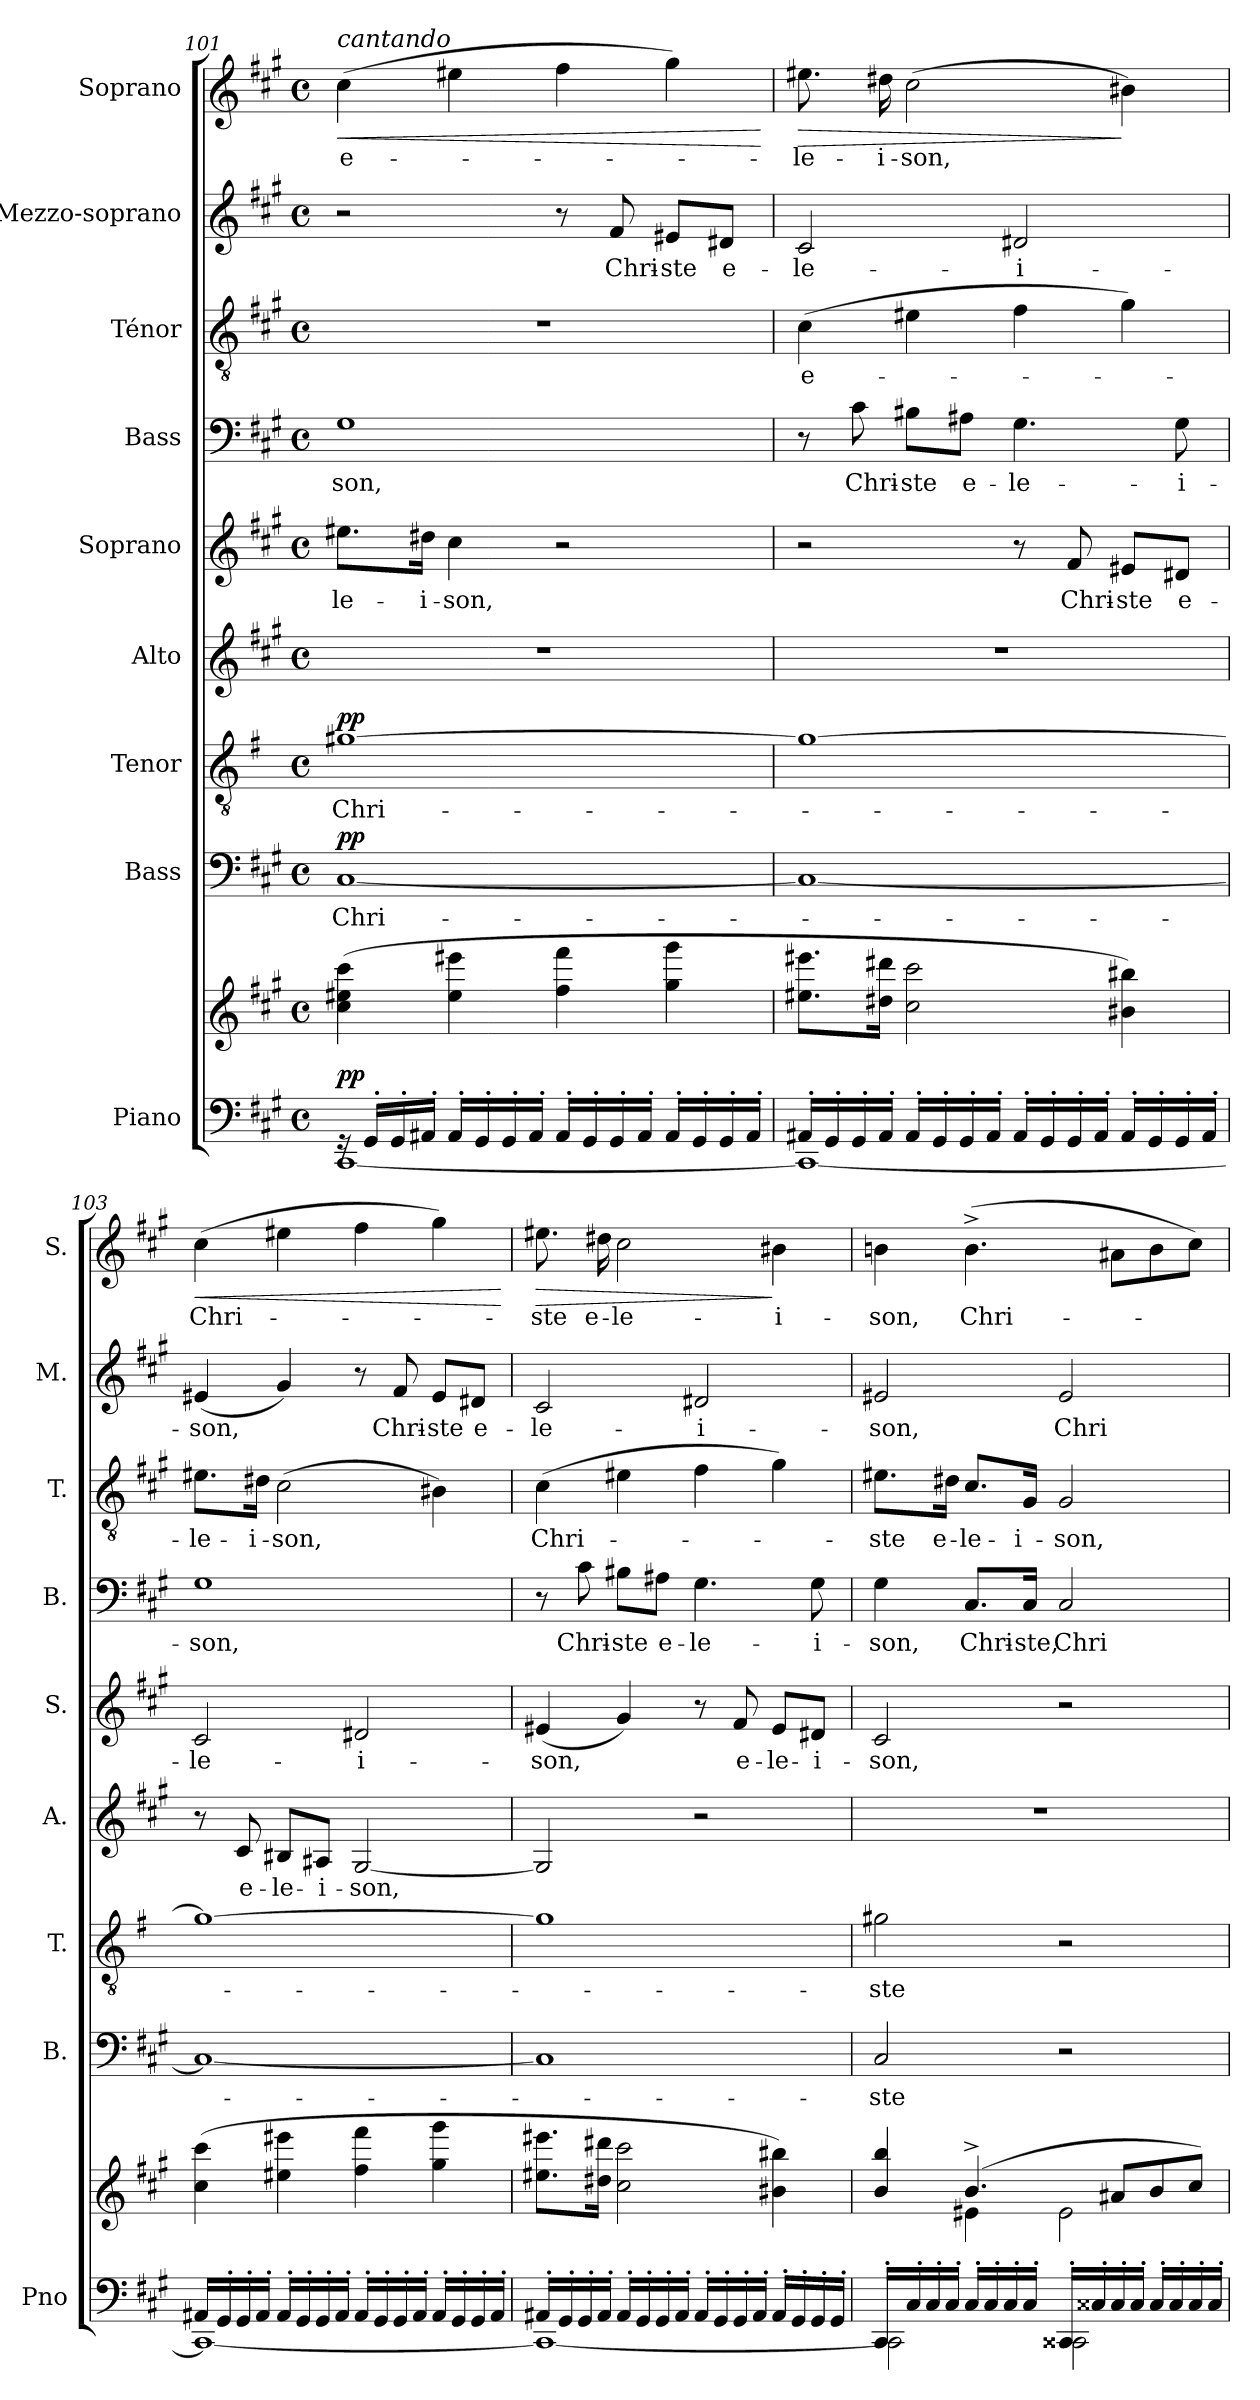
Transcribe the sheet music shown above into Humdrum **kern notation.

**kern	**kern	**dynam	**kern	**text	**dynam	**kern	**text	**dynam	**kern	**text	**kern	**text	**kern	**text	**kern	**text	**kern	**text	**kern	**text	**dynam
*part9	*part9	*part9	*part8	*part8	*part8	*part7	*part7	*part7	*part6	*part6	*part5	*part5	*part4	*part4	*part3	*part3	*part2	*part2	*part1	*part1	*part1
*staff10	*staff9	*staff9/10	*staff8	*staff8	*staff8	*staff7	*staff7	*staff7	*staff6	*staff6	*staff5	*staff5	*staff4	*staff4	*staff3	*staff3	*staff2	*staff2	*staff1	*staff1	*staff1
*I"Piano	*	*	*I"Bass	*	*	*I"Tenor	*	*	*I"Alto	*	*I"Soprano	*	*I"Bass	*	*I"Ténor	*	*I"Mezzo-soprano	*	*I"Soprano	*	*
*I'Pno	*	*	*I'B.	*	*	*I'T.	*	*	*I'A.	*	*I'S.	*	*I'B.	*	*I'T.	*	*I'M.	*	*I'S.	*	*
*clefF4	*clefG2	*	*clefF4	*	*	*clefGv2	*	*	*clefG2	*	*clefG2	*	*clefF4	*	*clefGv2	*	*clefG2	*	*clefG2	*	*
*	*	*	*	*	*	*ITrd8c14	*	*	*	*	*	*	*	*	*	*	*	*	*	*	*
*k[f#c#g#]	*k[f#c#g#]	*	*k[f#c#g#]	*	*	*k[f#]	*	*	*k[f#c#g#]	*	*k[f#c#g#]	*	*k[f#c#g#]	*	*k[f#c#g#]	*	*k[f#c#g#]	*	*k[f#c#g#]	*	*
*M4/4	*M4/4	*	*M4/4	*	*	*M4/4	*	*	*M4/4	*	*M4/4	*	*M4/4	*	*M4/4	*	*M4/4	*	*M4/4	*	*
*met(c)	*met(c)	*	*met(c)	*	*	*met(c)	*	*	*met(c)	*	*met(c)	*	*met(c)	*	*met(c)	*	*met(c)	*	*met(c)	*	*
=101	=101	=101	=101	=101	=101	=101	=101	=101	=101	=101	=101	=101	=101	=101	=101	=101	=101	=101	=101	=101	=101
*^	*	*	*	*	*	*	*	*	*	*	*	*	*	*	*	*	*	*	*	*	*
!	!	!	!	!	!	!	!	!	!	!	!	!	!	!	!	!	!	!	!	!LO:TX:a:i:t=cantando	!	!
!	!	!	!LO:DY:a=2	!	!LO:LY:b	!LO:DY:a	!	!LO:LY:b	!LO:DY:a	!	!	!	!LO:LY:b	!	!LO:LY:b	!	!	!	!	!	!LO:LY:b	!LO:HP:b
16rGG	[1CC#	(4cc#\ 4ee#X\ 4ccc#\	pp	[1C#	Chri-	pp	[1G#Xi	Chri-	pp	1r	.	8.ee#X\L	-le-	1G#	-son,	1r	.	2r	.	(4cc#\	e-	<
16GG#'/LL	.	.	.	.	.	.	.	.	.	.	.	.	.	.	.	.	.	.	.	.	.	.
16GG#'/	.	.	.	.	.	.	.	.	.	.	.	.	.	.	.	.	.	.	.	.	.	.
!	!	!	!	!	!	!	!	!	!	!	!	!	!LO:LY:b	!	!	!	!	!	!	!	!	!
16AA#X'/JJ	.	.	.	.	.	.	.	.	.	.	.	16dd#X\Jk	-i-	.	.	.	.	.	.	.	.	.
!	!	!	!	!	!	!	!	!	!	!	!	!	!LO:LY:b	!	!	!	!	!	!	!	!	!
16AA#'/LL	.	4ee#\ 4eee#X\	.	.	.	.	.	.	.	.	.	4cc#\	-son,	.	.	.	.	.	.	4ee#X\	.	.
16GG#'/	.	.	.	.	.	.	.	.	.	.	.	.	.	.	.	.	.	.	.	.	.	.
16GG#'/	.	.	.	.	.	.	.	.	.	.	.	.	.	.	.	.	.	.	.	.	.	.
16AA#'/JJ	.	.	.	.	.	.	.	.	.	.	.	.	.	.	.	.	.	.	.	.	.	.
16AA#'/LL	.	4ff#\ 4fff#\	.	.	.	.	.	.	.	.	.	2r	.	.	.	.	.	8r	.	4ff#\	.	.
16GG#'/	.	.	.	.	.	.	.	.	.	.	.	.	.	.	.	.	.	.	.	.	.	.
!	!	!	!	!	!	!	!	!	!	!	!	!	!	!	!	!	!	!	!LO:LY:b	!	!	!
16GG#'/	.	.	.	.	.	.	.	.	.	.	.	.	.	.	.	.	.	8f#/	Chri-	.	.	.
16AA#'/JJ	.	.	.	.	.	.	.	.	.	.	.	.	.	.	.	.	.	.	.	.	.	.
!	!	!	!	!	!	!	!	!	!	!	!	!	!	!	!	!	!	!	!LO:LY:b	!	!	!
16AA#'/LL	.	4gg#\ 4ggg#\	.	.	.	.	.	.	.	.	.	.	.	.	.	.	.	8e#X/L	-ste	4gg#\)	.	.
16GG#'/	.	.	.	.	.	.	.	.	.	.	.	.	.	.	.	.	.	.	.	.	.	.
!	!	!	!	!	!	!	!	!	!	!	!	!	!	!	!	!	!	!	!LO:LY:b	!	!	!
16GG#'/	.	.	.	.	.	.	.	.	.	.	.	.	.	.	.	.	.	8d#X/J	e-	.	.	.
16AA#'/JJ	.	.	.	.	.	.	.	.	.	.	.	.	.	.	.	.	.	.	.	.	.	.
*v	*v	*	*	*	*	*	*	*	*	*	*	*	*	*	*	*	*	*	*	*	*	*
.	.	.	.	.	.	.	.	.	.	.	.	.	.	.	.	.	.	.	.	.	[
!!LO:PB:g=z
=102	=102	=102	=102	=102	=102	=102	=102	=102	=102	=102	=102	=102	=102	=102	=102	=102	=102	=102	=102	=102	=102
*^	*	*	*	*	*	*	*	*	*	*	*	*	*	*	*	*	*	*	*	*	*
!	!	!	!	!	!	!	!	!	!	!	!	!	!	!	!	!	!LO:LY:b	!	!LO:LY:b	!	!LO:LY:b	!LO:HP:b
16AA#X'/LL	1CC#_	8.ee#X\ 8.eee#X\L	.	1C#_	.	.	1G#i_	.	.	1r	.	2r	.	8r	.	(4c#\	e-	2c#/	-le-	8.ee#X\	-le-	>
16GG#'/	.	.	.	.	.	.	.	.	.	.	.	.	.	.	.	.	.	.	.	.	.	.
!	!	!	!	!	!	!	!	!	!	!	!	!	!	!	!LO:LY:b	!	!	!	!	!	!	!
16GG#'/	.	.	.	.	.	.	.	.	.	.	.	.	.	8c#\	Chri-	.	.	.	.	.	.	.
!	!	!	!	!	!	!	!	!	!	!	!	!	!	!	!	!	!	!	!	!	!LO:LY:b	!
16AA#'/JJ	.	16dd#X\ 16ddd#X\Jk	.	.	.	.	.	.	.	.	.	.	.	.	.	.	.	.	.	16dd#X\	-i-	.
!	!	!	!	!	!	!	!	!	!	!	!	!	!	!	!LO:LY:b	!	!	!	!	!	!LO:LY:b	!
16AA#'/LL	.	2cc#\ 2ccc#\	.	.	.	.	.	.	.	.	.	.	.	8B#X\L	-ste	4e#X\	.	.	.	(2cc#\	-son,	.
16GG#'/	.	.	.	.	.	.	.	.	.	.	.	.	.	.	.	.	.	.	.	.	.	.
!	!	!	!	!	!	!	!	!	!	!	!	!	!	!	!LO:LY:b	!	!	!	!	!	!	!
16GG#'/	.	.	.	.	.	.	.	.	.	.	.	.	.	8A#X\J	e-	.	.	.	.	.	.	.
16AA#'/JJ	.	.	.	.	.	.	.	.	.	.	.	.	.	.	.	.	.	.	.	.	.	.
!	!	!	!	!	!	!	!	!	!	!	!	!	!	!	!LO:LY:b	!	!	!	!LO:LY:b	!	!	!
16AA#'/LL	.	.	.	.	.	.	.	.	.	.	.	8r	.	4.G#\	-le-	4f#\	.	2d#X/	-i-	.	.	.
16GG#'/	.	.	.	.	.	.	.	.	.	.	.	.	.	.	.	.	.	.	.	.	.	.
!	!	!	!	!	!	!	!	!	!	!	!	!	!LO:LY:b	!	!	!	!	!	!	!	!	!
16GG#'/	.	.	.	.	.	.	.	.	.	.	.	8f#/	Chri-	.	.	.	.	.	.	.	.	.
16AA#'/JJ	.	.	.	.	.	.	.	.	.	.	.	.	.	.	.	.	.	.	.	.	.	.
!	!	!	!	!	!	!	!	!	!	!	!	!	!LO:LY:b	!	!	!	!	!	!	!	!	!
16AA#'/LL	.	4b#X\ 4bb#X\)	.	.	.	.	.	.	.	.	.	8e#X/L	-ste	.	.	4g#\)	.	.	.	4b#X\)	.	]
16GG#'/	.	.	.	.	.	.	.	.	.	.	.	.	.	.	.	.	.	.	.	.	.	.
!	!	!	!	!	!	!	!	!	!	!	!	!	!LO:LY:b	!	!LO:LY:b	!	!	!	!	!	!	!
16GG#'/	.	.	.	.	.	.	.	.	.	.	.	8d#X/J	e-	8G#\	-i-	.	.	.	.	.	.	.
16AA#'/JJ	.	.	.	.	.	.	.	.	.	.	.	.	.	.	.	.	.	.	.	.	.	.
=103	=103	=103	=103	=103	=103	=103	=103	=103	=103	=103	=103	=103	=103	=103	=103	=103	=103	=103	=103	=103	=103	=103
!	!	!	!	!	!	!	!	!	!	!	!	!	!LO:LY:b	!	!LO:LY:b	!	!LO:LY:b	!	!LO:LY:b	!	!LO:LY:b	!LO:HP:b
16AA#X/LL	1CC#_	(4cc#\ 4ccc#\	.	1C#_	.	.	1G#i_	.	.	8r	.	2c#/	-le-	1G#	-son,	8.e#X\L	-le-	(4e#X/	-son,	(4cc#\	Chri-	<
16GG#'/	.	.	.	.	.	.	.	.	.	.	.	.	.	.	.	.	.	.	.	.	.	.
!	!	!	!	!	!	!	!	!	!	!	!LO:LY:b	!	!	!	!	!	!	!	!	!	!	!
16GG#'/	.	.	.	.	.	.	.	.	.	8c#/	e-	.	.	.	.	.	.	.	.	.	.	.
!	!	!	!	!	!	!	!	!	!	!	!	!	!	!	!	!	!LO:LY:b	!	!	!	!	!
16AA#'/JJ	.	.	.	.	.	.	.	.	.	.	.	.	.	.	.	16d#X\Jk	-i-	.	.	.	.	.
!	!	!	!	!	!	!	!	!	!	!	!LO:LY:b	!	!	!	!	!	!LO:LY:b	!	!	!	!	!
16AA#'/LL	.	4ee#X\ 4eee#X\	.	.	.	.	.	.	.	8B#X/L	-le-	.	.	.	.	(2c#\	-son,	4g#/)	.	4ee#X\	.	.
16GG#'/	.	.	.	.	.	.	.	.	.	.	.	.	.	.	.	.	.	.	.	.	.	.
!	!	!	!	!	!	!	!	!	!	!	!LO:LY:b	!	!	!	!	!	!	!	!	!	!	!
16GG#'/	.	.	.	.	.	.	.	.	.	8A#X/J	-i-	.	.	.	.	.	.	.	.	.	.	.
16AA#'/JJ	.	.	.	.	.	.	.	.	.	.	.	.	.	.	.	.	.	.	.	.	.	.
!	!	!	!	!	!	!	!	!	!	!	!LO:LY:b	!	!LO:LY:b	!	!	!	!	!	!	!	!	!
16AA#'/LL	.	4ff#\ 4fff#\	.	.	.	.	.	.	.	[2G#/	-son,	2d#X/	-i-	.	.	.	.	8r	.	4ff#\	.	.
16GG#'/	.	.	.	.	.	.	.	.	.	.	.	.	.	.	.	.	.	.	.	.	.	.
!	!	!	!	!	!	!	!	!	!	!	!	!	!	!	!	!	!	!	!LO:LY:b	!	!	!
16GG#'/	.	.	.	.	.	.	.	.	.	.	.	.	.	.	.	.	.	8f#/	Chri-	.	.	.
16AA#'/JJ	.	.	.	.	.	.	.	.	.	.	.	.	.	.	.	.	.	.	.	.	.	.
!	!	!	!	!	!	!	!	!	!	!	!	!	!	!	!	!	!	!	!LO:LY:b	!	!	!
16AA#'/LL	.	4gg#\ 4ggg#\	.	.	.	.	.	.	.	.	.	.	.	.	.	4B#X\)	.	8e#/L	-ste	4gg#\)	.	.
16GG#'/	.	.	.	.	.	.	.	.	.	.	.	.	.	.	.	.	.	.	.	.	.	.
!	!	!	!	!	!	!	!	!	!	!	!	!	!	!	!	!	!	!	!LO:LY:b	!	!	!
16GG#'/	.	.	.	.	.	.	.	.	.	.	.	.	.	.	.	.	.	8d#X/J	e-	.	.	.
16AA#'/JJ	.	.	.	.	.	.	.	.	.	.	.	.	.	.	.	.	.	.	.	.	.	.
*v	*v	*	*	*	*	*	*	*	*	*	*	*	*	*	*	*	*	*	*	*	*	*
.	.	.	.	.	.	.	.	.	.	.	.	.	.	.	.	.	.	.	.	.	[
=104	=104	=104	=104	=104	=104	=104	=104	=104	=104	=104	=104	=104	=104	=104	=104	=104	=104	=104	=104	=104	=104
*^	*	*	*	*	*	*	*	*	*	*	*	*	*	*	*	*	*	*	*	*	*
!	!	!	!	!	!	!	!	!	!	!	!	!	!LO:LY:b	!	!	!	!LO:LY:b	!	!LO:LY:b	!	!LO:LY:b	!LO:HP:b
16AA#X'/LL	1CC#_	8.ee#X\ 8.eee#X\L	.	1C#]	.	.	1G#i]	.	.	2G#/]	.	(>4e#X/	-son,	8r	.	(4c#\	Chri-	2c#/	-le-	8.ee#X\	-ste	>
16GG#'/	.	.	.	.	.	.	.	.	.	.	.	.	.	.	.	.	.	.	.	.	.	.
!	!	!	!	!	!	!	!	!	!	!	!	!	!	!	!LO:LY:b	!	!	!	!	!	!	!
16GG#'/	.	.	.	.	.	.	.	.	.	.	.	.	.	8c#\	Chri-	.	.	.	.	.	.	.
!	!	!	!	!	!	!	!	!	!	!	!	!	!	!	!	!	!	!	!	!	!LO:LY:b	!
16AA#'/JJ	.	16dd#X\ 16ddd#X\Jk	.	.	.	.	.	.	.	.	.	.	.	.	.	.	.	.	.	16dd#X\	e-	.
!	!	!	!	!	!	!	!	!	!	!	!	!	!	!	!LO:LY:b	!	!	!	!	!	!LO:LY:b	!
16AA#'/LL	.	2cc#\ 2ccc#\	.	.	.	.	.	.	.	.	.	4g#/)	.	8B#X\L	-ste	4e#X\	.	.	.	2cc#\	-le-	.
16GG#'/	.	.	.	.	.	.	.	.	.	.	.	.	.	.	.	.	.	.	.	.	.	.
!	!	!	!	!	!	!	!	!	!	!	!	!	!	!	!LO:LY:b	!	!	!	!	!	!	!
16GG#'/	.	.	.	.	.	.	.	.	.	.	.	.	.	8A#X\J	e-	.	.	.	.	.	.	.
16AA#'/JJ	.	.	.	.	.	.	.	.	.	.	.	.	.	.	.	.	.	.	.	.	.	.
!	!	!	!	!	!	!	!	!	!	!	!	!	!	!	!LO:LY:b	!	!	!	!LO:LY:b	!	!	!
16AA#'/LL	.	.	.	.	.	.	.	.	.	2r	.	8r	.	4.G#\	-le-	4f#\	.	2d#X/	-i-	.	.	.
16GG#'/	.	.	.	.	.	.	.	.	.	.	.	.	.	.	.	.	.	.	.	.	.	.
!	!	!	!	!	!	!	!	!	!	!	!	!	!LO:LY:b	!	!	!	!	!	!	!	!	!
16GG#'/	.	.	.	.	.	.	.	.	.	.	.	8f#/	e-	.	.	.	.	.	.	.	.	.
16AA#'/JJ	.	.	.	.	.	.	.	.	.	.	.	.	.	.	.	.	.	.	.	.	.	.
!	!	!	!	!	!	!	!	!	!	!	!	!	!LO:LY:b	!	!	!	!	!	!	!	!LO:LY:b	!
16AA#'/LL	.	4b#X\ 4bb#X\)	.	.	.	.	.	.	.	.	.	8e#/L	-le-	.	.	4g#\)	.	.	.	4b#X\	-i-	]
16GG#'/	.	.	.	.	.	.	.	.	.	.	.	.	.	.	.	.	.	.	.	.	.	.
!	!	!	!	!	!	!	!	!	!	!	!	!	!LO:LY:b	!	!LO:LY:b	!	!	!	!	!	!	!
16GG#'/	.	.	.	.	.	.	.	.	.	.	.	8d#X/J	-i-	8G#\	-i-	.	.	.	.	.	.	.
16GG#'/JJ	.	.	.	.	.	.	.	.	.	.	.	.	.	.	.	.	.	.	.	.	.	.
!!LO:PB:g=z
=105	=105	=105	=105	=105	=105	=105	=105	=105	=105	=105	=105	=105	=105	=105	=105	=105	=105	=105	=105	=105	=105	=105
*	*	*^	*	*	*	*	*	*	*	*	*	*	*	*	*	*	*	*	*	*	*	*
!	!	!	!	!	!	!LO:LY:b	!	!	!LO:LY:b	!	!	!	!	!LO:LY:b	!	!LO:LY:b	!	!LO:LY:b	!	!LO:LY:b	!	!LO:LY:b	!
16CC#'/LL	2CC#\]	4b/ 4bb/	4ryy	.	2C#/	-ste	.	2G#Xi\	-ste	.	1r	.	2c#/	-son,	4G#\	-son,	8.e#X\L	-ste	2e#X/	-son,	4bn\	-son,	.
16C#'/	.	.	.	.	.	.	.	.	.	.	.	.	.	.	.	.	.	.	.	.	.	.	.
16C#'/	.	.	.	.	.	.	.	.	.	.	.	.	.	.	.	.	.	.	.	.	.	.	.
!	!	!	!	!	!	!	!	!	!	!	!	!	!	!	!	!	!	!LO:LY:b	!	!	!	!	!
16C#'/JJ	.	.	.	.	.	.	.	.	.	.	.	.	.	.	.	.	16d#X\Jk	e-	.	.	.	.	.
!	!	!	!	!	!	!	!	!	!	!	!	!	!	!	!	!LO:LY:b	!	!LO:LY:b	!	!	!	!LO:LY:b	!
16C#'/LL	.	(4.b^/	4e#X\	.	.	.	.	.	.	.	.	.	.	.	8.C#/L	Chri-	8.c#/L	-le-	.	.	(4.b^\	Chri-	.
16C#'/	.	.	.	.	.	.	.	.	.	.	.	.	.	.	.	.	.	.	.	.	.	.	.
16C#'/	.	.	.	.	.	.	.	.	.	.	.	.	.	.	.	.	.	.	.	.	.	.	.
!	!	!	!	!	!	!	!	!	!	!	!	!	!	!	!	!LO:LY:b	!	!LO:LY:b	!	!	!	!	!
16C#'/JJ	.	.	.	.	.	.	.	.	.	.	.	.	.	.	16C#/Jk	-ste,	16G#/Jk	-i-	.	.	.	.	.
!	!	!	!	!	!	!	!	!	!	!	!	!	!	!	!	!LO:LY:b	!	!LO:LY:b	!	!LO:LY:b	!	!	!
16CC##X'/LL	2CC##\	.	2e#\	.	2r	.	.	2r	.	.	.	.	2r	.	2C#/	Chri-	2G#/	-son,	2e#/	Chri-	.	.	.
16C##X'/	.	.	.	.	.	.	.	.	.	.	.	.	.	.	.	.	.	.	.	.	.	.	.
16C##'/	.	8a#X/L	.	.	.	.	.	.	.	.	.	.	.	.	.	.	.	.	.	.	8a#X\L	.	.
16C##'/JJ	.	.	.	.	.	.	.	.	.	.	.	.	.	.	.	.	.	.	.	.	.	.	.
16C##'/LL	.	8b/	.	.	.	.	.	.	.	.	.	.	.	.	.	.	.	.	.	.	8b\	.	.
16C##'/	.	.	.	.	.	.	.	.	.	.	.	.	.	.	.	.	.	.	.	.	.	.	.
16C##'/	.	8cc#/J)	.	.	.	.	.	.	.	.	.	.	.	.	.	.	.	.	.	.	8cc#\J)	.	.
16C##'/JJ	.	.	.	.	.	.	.	.	.	.	.	.	.	.	.	.	.	.	.	.	.	.	.
*v	*v	*	*	*	*	*	*	*	*	*	*	*	*	*	*	*	*	*	*	*	*	*	*
*	*v	*v	*	*	*	*	*	*	*	*	*	*	*	*	*	*	*	*	*	*	*	*
=	=	=	=	=	=	=	=	=	=	=	=	=	=	=	=	=	=	=	=	=	=
*-	*-	*-	*-	*-	*-	*-	*-	*-	*-	*-	*-	*-	*-	*-	*-	*-	*-	*-	*-	*-	*-
